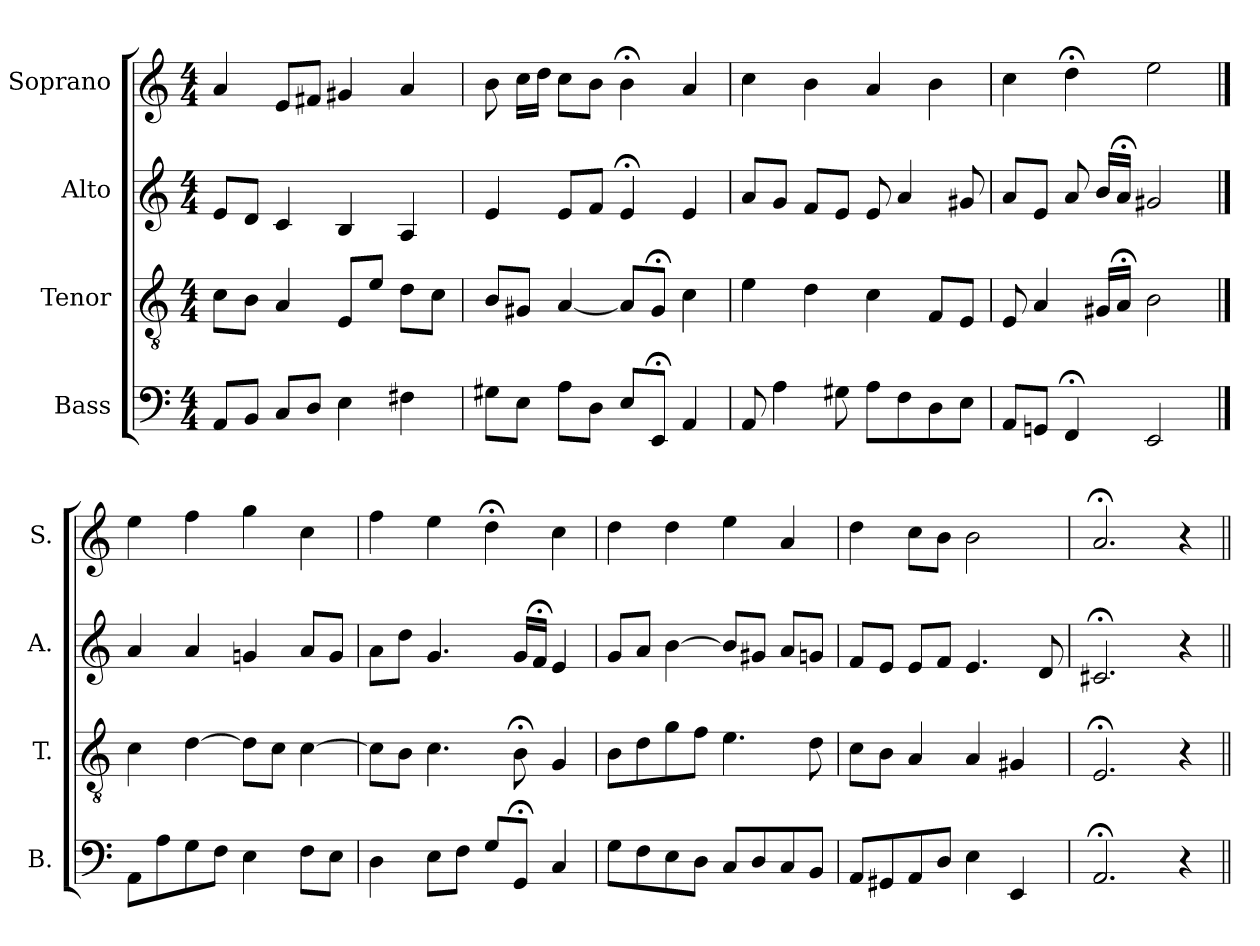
**kern	**kern	**kern	**kern
*part4	*part3	*part2	*part1
*staff4	*staff3	*staff2	*staff1
*I"Bass	*I"Tenor	*I"Alto	*I"Soprano
*I'B.	*I'T.	*I'A.	*I'S.
*clefF4	*clefGv2	*clefG2	*clefG2
*	*ITrd7c12	*	*
*k[]	*k[]	*k[]	*k[]
*C:	*C:	*C:	*C:
*M4/4	*M4/4	*M4/4	*M4/4
=1	=1	=1	=1
8AA/L	8C\L	8e/L	4a/
8BB/J	8BB\J	8d/J	.
8C/L	4AA/	4c/	8e/L
8D/J	.	.	8f#X/J
4E\	8EE/L	4B/	4g#X/
.	8E/J	.	.
4F#X\	8D\L	4A/	4a/
.	8C\J	.	.
=2	=2	=2	=2
8G#X\L	8BB/L	4e/	8b\
8E\J	8GG#X/J	.	16cc\LL
.	.	.	16dd\JJ
8A\L	[4AA/	8e/L	8cc\L
8D\J	.	8f/J	8b\J
8E/L	8AA/L]	4e;</	4b;<\
8EE;</J	8GG#;</J	.	.
4AA/	4C\	4e/	4a/
=3	=3	=3	=3
8AA/	4E\	8a/L	4cc\
4A\	.	8g/J	.
.	4D\	8f/L	4b\
8G#X\	.	8e/J	.
8A\L	4C\	8e/	4a/
8F\	.	4a/	.
8D\	8FF/L	.	4b\
8E\J	8EE/J	8g#X/	.
!!LO:LB:g=z
=4	=4	=4	=4
8AA/L	8EE/	8a/L	4cc\
8GGn/J	4AA/	8e/J	.
4FF;</	.	8a/	4dd;<\
.	16GG#X/LL	16b/LL	.
.	16AA;</JJ	16a;</JJ	.
2EE/	2BB\	2g#X/	2ee\
==5	==5	==5	==5
8AA\L	4C\	4a/	4ee\
8A\	.	.	.
8G\	[4D\	4a/	4ff\
8F\J	.	.	.
4E\	8D\L]	4gn/	4gg\
.	8C\J	.	.
8F\L	[4C\	8a/L	4cc\
8E\J	.	8g/J	.
=6	=6	=6	=6
4D\	8C\L]	8a\L	4ff\
.	8BB\J	8dd\J	.
8E\L	4.C\	4.g/	4ee\
8F\J	.	.	.
8G/L	.	.	4dd;<\
8GG;</J	8BB;<\	16g/LL	.
.	.	16f;</JJ	.
4C/	4GG/	4e/	4cc\
!!LO:PB:g=z
=7	=7	=7	=7
8G\L	8BB\L	8g/L	4dd\
8F\	8D\	8a/J	.
8E\	8G\	[4b\	4dd\
8D\J	8F\J	.	.
8C/L	4.E\	8b/L]	4ee\
8D/	.	8g#X/J	.
8C/	.	8a/L	4a/
8BB/J	8D\	8gn/J	.
=8	=8	=8	=8
8AA/L	8C\L	8f/L	4dd\
8GG#X/	8BB\J	8e/J	.
8AA/	4AA/	8e/L	8cc\L
8D/J	.	8f/J	8b\J
4E\	4AA/	4.e/	2b\
4EE/	4GG#X/	.	.
.	.	8d/	.
=9	=9	=9	=9
2.AA;</	2.EE;</	2.c#X;</	2.a;</
4r	4r	4r	4r
=||	=||	=||	=||
*-	*-	*-	*-
